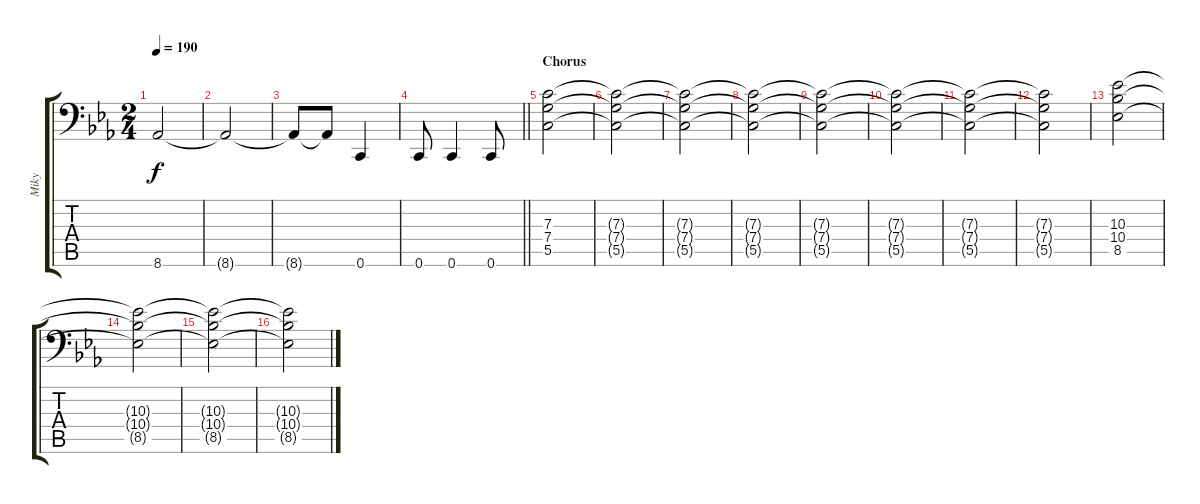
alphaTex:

\track ("Miky" "Miky") {instrument electricbasspick}
\staff {score tabs}
\tuning (D3 A2 F2 C2 G1 C1) {hide}
\ts (2 4)
\tempo 190
\clef f4
\ks eb
8.6.2{dy f} |
8.6{t}.2 |
8.6{t}.8 8.6{t}.8 0.6.4 |
\barLineRight lightlight
0.6.8 0.6.4 0.6.8 |
\section ("" "Chorus")
(7.3 7.4 5.5).2 |
(7.3{t} 7.4{t} 5.5{t}).2 |
(7.3{t} 7.4{t} 5.5{t}).2 |
(7.3{t} 7.4{t} 5.5{t}).2 |
(7.3{t} 7.4{t} 5.5{t}).2 |
(7.3{t} 7.4{t} 5.5{t}).2 |
(7.3{t} 7.4{t} 5.5{t}).2 |
(7.3{t} 7.4{t} 5.5{t}).2 |
(10.3 10.4 8.5).2 |
(10.3{t} 10.4{t} 8.5{t}).2 |
(10.3{t} 10.4{t} 8.5{t}).2 |
(10.3{t} 10.4{t} 8.5{t}).2
